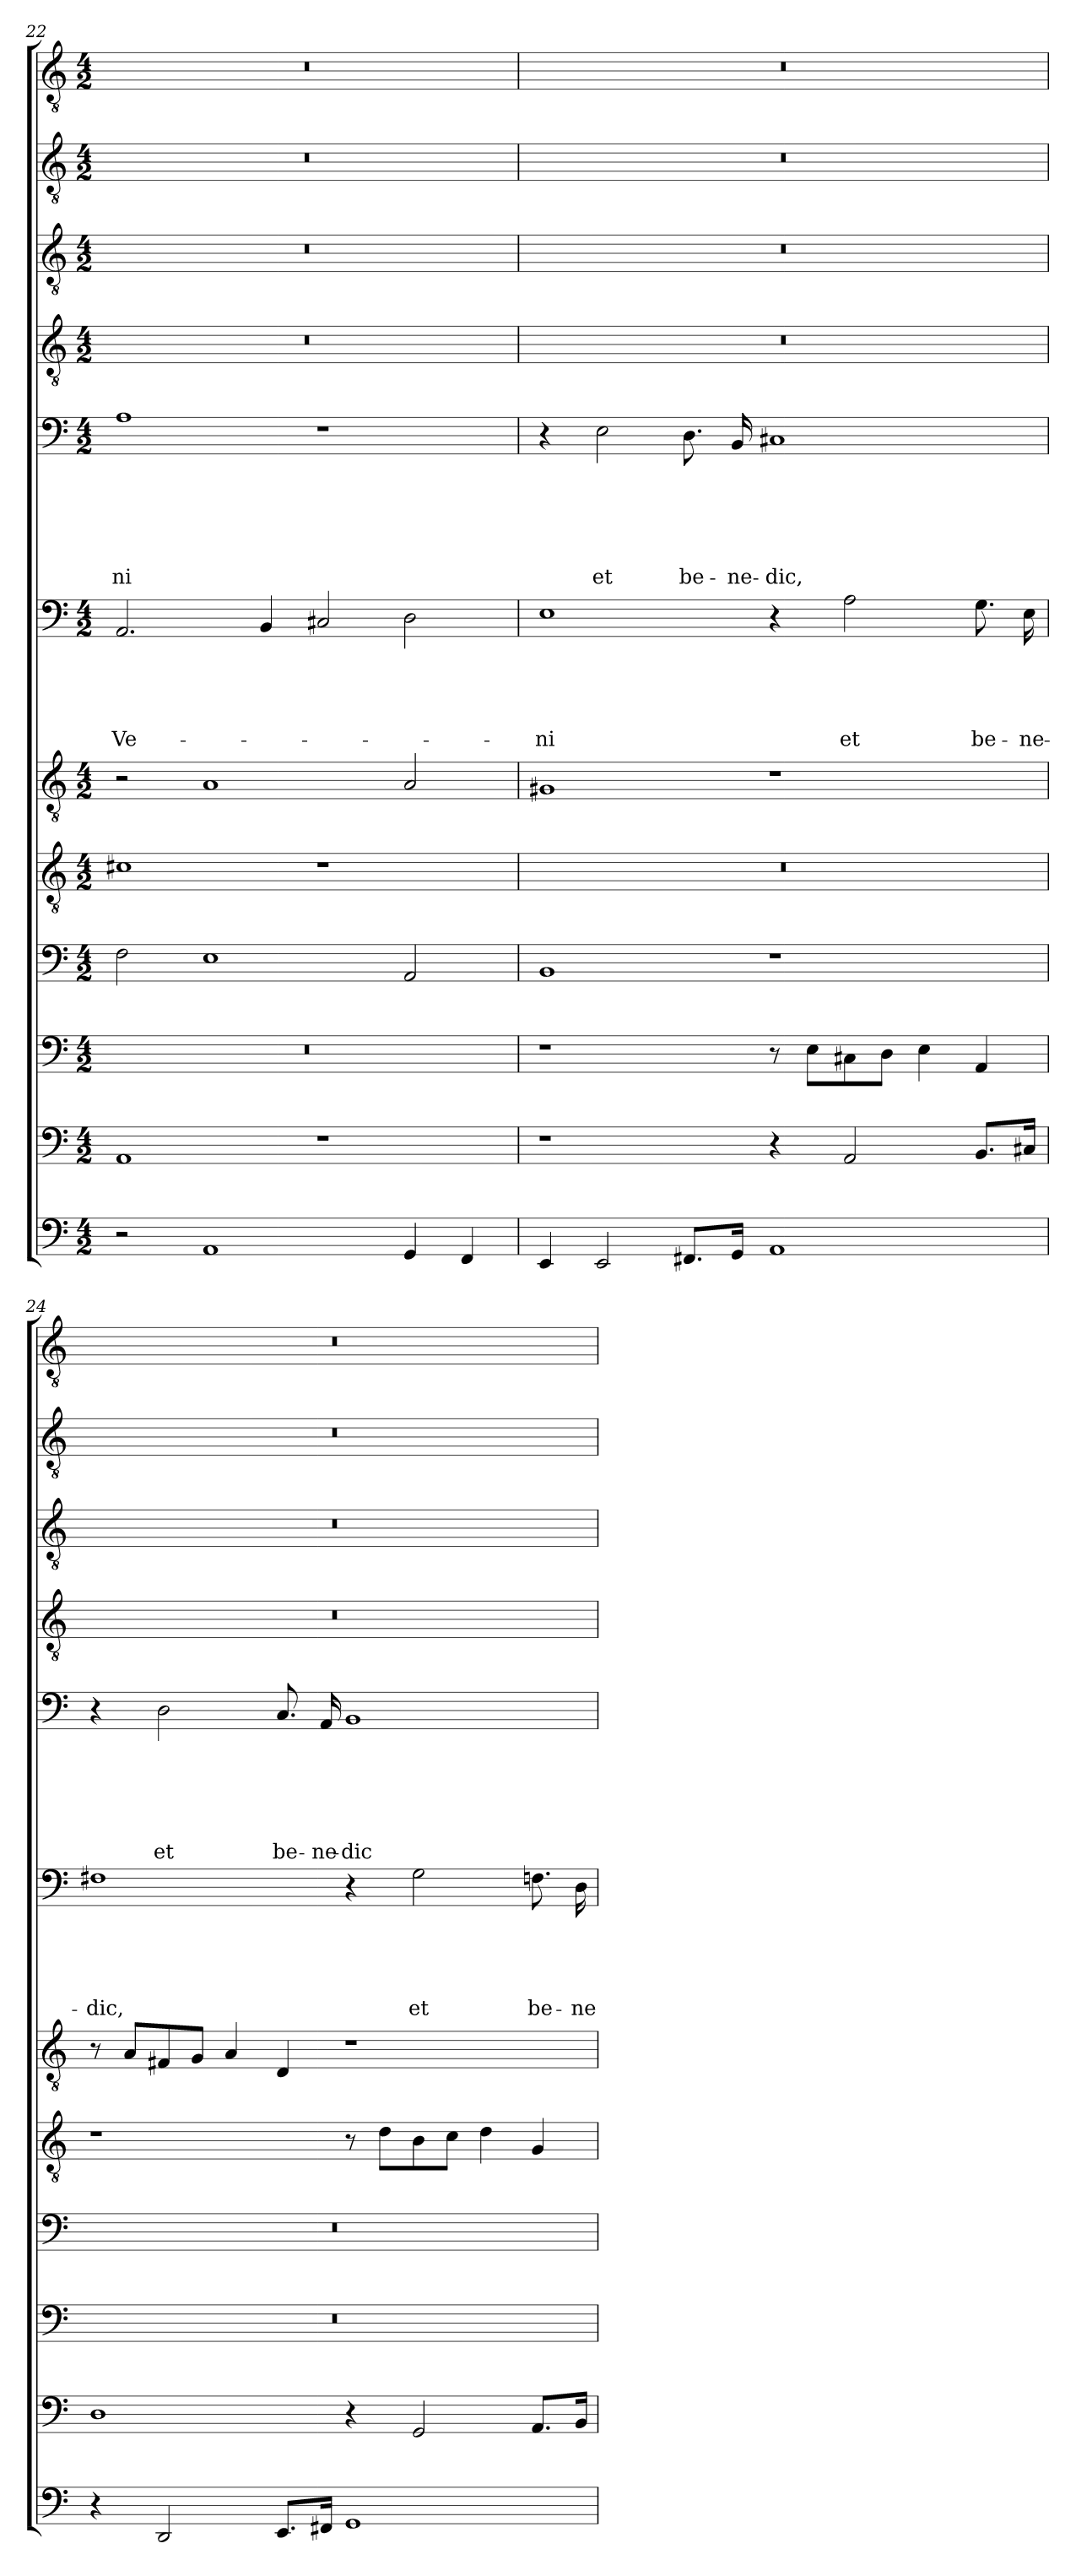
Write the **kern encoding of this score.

**kern	**kern	**kern	**kern	**kern	**kern	**kern	**text	**text	**text	**text	**text	**kern	**text	**text	**text	**text	**text	**text	**kern	**kern	**kern	**kern
*part12	*part11	*part10	*part9	*part8	*part7	*part6	*part6	*part6	*part6	*part6	*part6	*part5	*part5	*part5	*part5	*part5	*part5	*part5	*part4	*part3	*part2	*part1
*staff12	*staff11	*staff10	*staff9	*staff8	*staff7	*staff6	*staff6	*staff6	*staff6	*staff6	*staff6	*staff5	*staff5	*staff5	*staff5	*staff5	*staff5	*staff5	*staff4	*staff3	*staff2	*staff1
*clefF4	*clefF4	*clefF4	*clefF4	*clefGv2	*clefGv2	*clefF4	*	*	*	*	*	*clefF4	*	*	*	*	*	*	*clefGv2	*clefGv2	*clefGv2	*clefGv2
*k[]	*k[]	*k[]	*k[]	*k[]	*k[]	*k[]	*	*	*	*	*	*k[]	*	*	*	*	*	*	*k[]	*k[]	*k[]	*k[]
*C:	*C:	*C:	*C:	*C:	*C:	*C:	*	*	*	*	*	*C:	*	*	*	*	*	*	*C:	*C:	*C:	*C:
*M4/2	*M4/2	*M4/2	*M4/2	*M4/2	*M4/2	*M4/2	*	*	*	*	*	*M4/2	*	*	*	*	*	*	*M4/2	*M4/2	*M4/2	*M4/2
=22	=22	=22	=22	=22	=22	=22	=22	=22	=22	=22	=22	=22	=22	=22	=22	=22	=22	=22	=22	=22	=22	=22
!	!	!	!	!	!	!	!	!	!	!	!LO:LY:b	!	!	!	!	!	!	!LO:LY:b	!	!	!	!
2r	1AA	0r	2F\	1c#X	2r	2.AA/	.	.	.	.	Ve-	1A	.	.	.	.	.	-ni	0r	0r	0r	0r
1AA	.	.	1E	.	1A	.	.	.	.	.	.	.	.	.	.	.	.	.	.	.	.	.
.	.	.	.	.	.	4BB/	.	.	.	.	.	.	.	.	.	.	.	.	.	.	.	.
.	1r	.	.	1r	.	2C#X/	.	.	.	.	.	1r	.	.	.	.	.	.	.	.	.	.
4GG/	.	.	2AA/	.	2A/	2D\	.	.	.	.	.	.	.	.	.	.	.	.	.	.	.	.
4FF/	.	.	.	.	.	.	.	.	.	.	.	.	.	.	.	.	.	.	.	.	.	.
=23	=23	=23	=23	=23	=23	=23	=23	=23	=23	=23	=23	=23	=23	=23	=23	=23	=23	=23	=23	=23	=23	=23
!	!	!	!	!	!	!	!	!	!	!	!LO:LY:b	!	!	!	!	!	!	!	!	!	!	!
4EE/	1r	1r	1BB	0r	1G#X	1E	.	.	.	.	-ni	4r	.	.	.	.	.	.	0r	0r	0r	0r
!	!	!	!	!	!	!	!	!	!	!	!	!	!	!	!	!	!	!LO:LY:b	!	!	!	!
2EE/	.	.	.	.	.	.	.	.	.	.	.	2E\	.	.	.	.	.	et	.	.	.	.
!	!	!	!	!	!	!	!	!	!	!	!	!	!	!	!	!	!	!LO:LY:b	!	!	!	!
8.FF#X/L	.	.	.	.	.	.	.	.	.	.	.	8.D\	.	.	.	.	.	be-	.	.	.	.
!	!	!	!	!	!	!	!	!	!	!	!	!	!	!	!	!	!	!LO:LY:b	!	!	!	!
16GG/Jk	.	.	.	.	.	.	.	.	.	.	.	16BB/	.	.	.	.	.	-ne-	.	.	.	.
!	!	!	!	!	!	!	!	!	!	!	!	!	!	!	!	!	!	!LO:LY:b	!	!	!	!
1AA	4r	8r	1r	.	1r	4r	.	.	.	.	.	1C#X	.	.	.	.	.	-dic,	.	.	.	.
.	.	8E\L	.	.	.	.	.	.	.	.	.	.	.	.	.	.	.	.	.	.	.	.
!	!	!	!	!	!	!	!	!	!	!	!LO:LY:b	!	!	!	!	!	!	!	!	!	!	!
.	2AA/	8C#X\	.	.	.	2A\	.	.	.	.	et	.	.	.	.	.	.	.	.	.	.	.
.	.	8D\J	.	.	.	.	.	.	.	.	.	.	.	.	.	.	.	.	.	.	.	.
.	.	4E\	.	.	.	.	.	.	.	.	.	.	.	.	.	.	.	.	.	.	.	.
!	!	!	!	!	!	!	!	!	!	!	!LO:LY:b	!	!	!	!	!	!	!	!	!	!	!
.	8.BB/L	4AA/	.	.	.	8.G\	.	.	.	.	be-	.	.	.	.	.	.	.	.	.	.	.
!	!	!	!	!	!	!	!	!	!	!	!LO:LY:b	!	!	!	!	!	!	!	!	!	!	!
.	16C#X/Jk	.	.	.	.	16E\	.	.	.	.	-ne-	.	.	.	.	.	.	.	.	.	.	.
=24	=24	=24	=24	=24	=24	=24	=24	=24	=24	=24	=24	=24	=24	=24	=24	=24	=24	=24	=24	=24	=24	=24
!	!	!	!	!	!	!	!	!	!	!	!LO:LY:b	!	!	!	!	!	!	!	!	!	!	!
4r	1D	0r	0r	1r	8r	1F#X	.	.	.	.	-dic,	4r	.	.	.	.	.	.	0r	0r	0r	0r
.	.	.	.	.	8A/L	.	.	.	.	.	.	.	.	.	.	.	.	.	.	.	.	.
!	!	!	!	!	!	!	!	!	!	!	!	!	!	!	!	!	!	!LO:LY:b	!	!	!	!
2DD/	.	.	.	.	8F#X/	.	.	.	.	.	.	2D\	.	.	.	.	.	et	.	.	.	.
.	.	.	.	.	8G/J	.	.	.	.	.	.	.	.	.	.	.	.	.	.	.	.	.
.	.	.	.	.	4A/	.	.	.	.	.	.	.	.	.	.	.	.	.	.	.	.	.
!	!	!	!	!	!	!	!	!	!	!	!	!	!	!	!	!	!	!LO:LY:b	!	!	!	!
8.EE/L	.	.	.	.	4D/	.	.	.	.	.	.	8.C/	.	.	.	.	.	be-	.	.	.	.
!	!	!	!	!	!	!	!	!	!	!	!	!	!	!	!	!	!	!LO:LY:b	!	!	!	!
16FF#X/Jk	.	.	.	.	.	.	.	.	.	.	.	16AA/	.	.	.	.	.	-ne-	.	.	.	.
!	!	!	!	!	!	!	!	!	!	!	!	!	!	!	!	!	!	!LO:LY:b	!	!	!	!
1GG	4r	.	.	8r	1r	4r	.	.	.	.	.	1BB	.	.	.	.	.	-dic	.	.	.	.
.	.	.	.	8d\L	.	.	.	.	.	.	.	.	.	.	.	.	.	.	.	.	.	.
!	!	!	!	!	!	!	!	!	!	!	!LO:LY:b	!	!	!	!	!	!	!	!	!	!	!
.	2GG/	.	.	8B\	.	2G\	.	.	.	.	et	.	.	.	.	.	.	.	.	.	.	.
.	.	.	.	8c\J	.	.	.	.	.	.	.	.	.	.	.	.	.	.	.	.	.	.
.	.	.	.	4d\	.	.	.	.	.	.	.	.	.	.	.	.	.	.	.	.	.	.
!	!	!	!	!	!	!	!	!	!	!	!LO:LY:b	!	!	!	!	!	!	!	!	!	!	!
.	8.AA/L	.	.	4G/	.	8.Fn\	.	.	.	.	be-	.	.	.	.	.	.	.	.	.	.	.
!	!	!	!	!	!	!	!	!	!	!	!LO:LY:b	!	!	!	!	!	!	!	!	!	!	!
.	16BB/Jk	.	.	.	.	16D\	.	.	.	.	-ne-	.	.	.	.	.	.	.	.	.	.	.
=	=	=	=	=	=	=	=	=	=	=	=	=	=	=	=	=	=	=	=	=	=	=
*-	*-	*-	*-	*-	*-	*-	*-	*-	*-	*-	*-	*-	*-	*-	*-	*-	*-	*-	*-	*-	*-	*-
